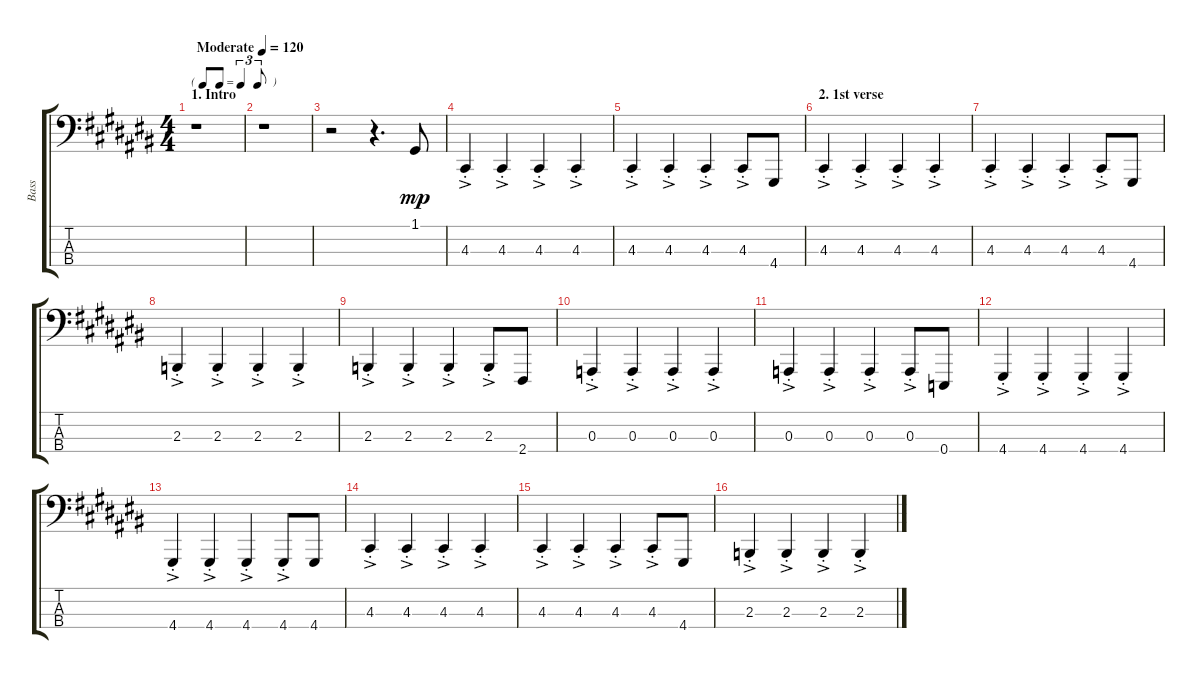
\track ("Bass" "Bass") {mute instrument acousticgrandpiano}
\staff {score tabs}
\tuning (G2 D2 A1 E1) {hide}
\ts (4 4)
\tf triplet8th
\section ("" "1. Intro")
\tempo (120 "Moderate")
\clef f4
\ks c#
r.1{dy mp instrument acousticgrandpiano} |
r.1 |
r.2 r.4{d} 1.1.8 |
4.3{ac st}.4 4.3{ac st}.4 4.3{ac st}.4 4.3{ac st}.4 |
4.3{ac st}.4 4.3{ac st}.4 4.3{ac st}.4 4.3{ac st}.8 4.4.8 |
\section ("" "2. 1st verse")
4.3{ac st}.4 4.3{ac st}.4 4.3{ac st}.4 4.3{ac st}.4 |
4.3{ac st}.4 4.3{ac st}.4 4.3{ac st}.4 4.3{ac st}.8 4.4.8 |
2.3{ac st}.4 2.3{ac st}.4 2.3{ac st}.4 2.3{ac st}.4 |
2.3{ac st}.4 2.3{ac st}.4 2.3{ac st}.4 2.3{ac st}.8 2.4.8 |
0.3{ac st}.4 0.3{ac st}.4 0.3{ac st}.4 0.3{ac st}.4 |
0.3{ac st}.4 0.3{ac st}.4 0.3{ac st}.4 0.3{ac st}.8 0.4.8 |
4.4{ac st}.4 4.4{ac st}.4 4.4{ac st}.4 4.4{ac st}.4 |
4.4{ac st}.4 4.4{ac st}.4 4.4{ac st}.4 4.4{ac st}.8 4.4.8 |
4.3{ac st}.4 4.3{ac st}.4 4.3{ac st}.4 4.3{ac st}.4 |
4.3{ac st}.4 4.3{ac st}.4 4.3{ac st}.4 4.3{ac st}.8 4.4.8 |
2.3{ac st}.4 2.3{ac st}.4 2.3{ac st}.4 2.3{ac st}.4
